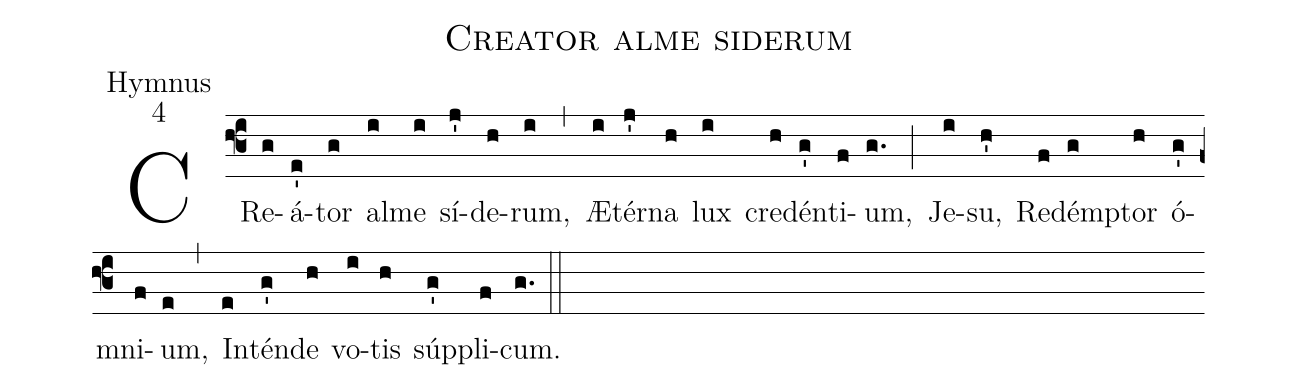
name:Creator alme siderum;
office-part:Hymnus;
mode:4;
%%
(f3) CRe(g)á(e')tor(g) al(i)me(i) sí(j')de(h)rum,(i) (,) Æ(i)tér(j')na(h) lux(i) cre(h)dén(g')ti(f)um,(g.) (;) Je(i)su,(h') Re(f)dém(g)ptor(h) ó(g')mni(f)um,(e) (,) In(e)tén(g')de(h) vo(i)tis(h) súp(g')pli(f)cum.(g.) (::)
